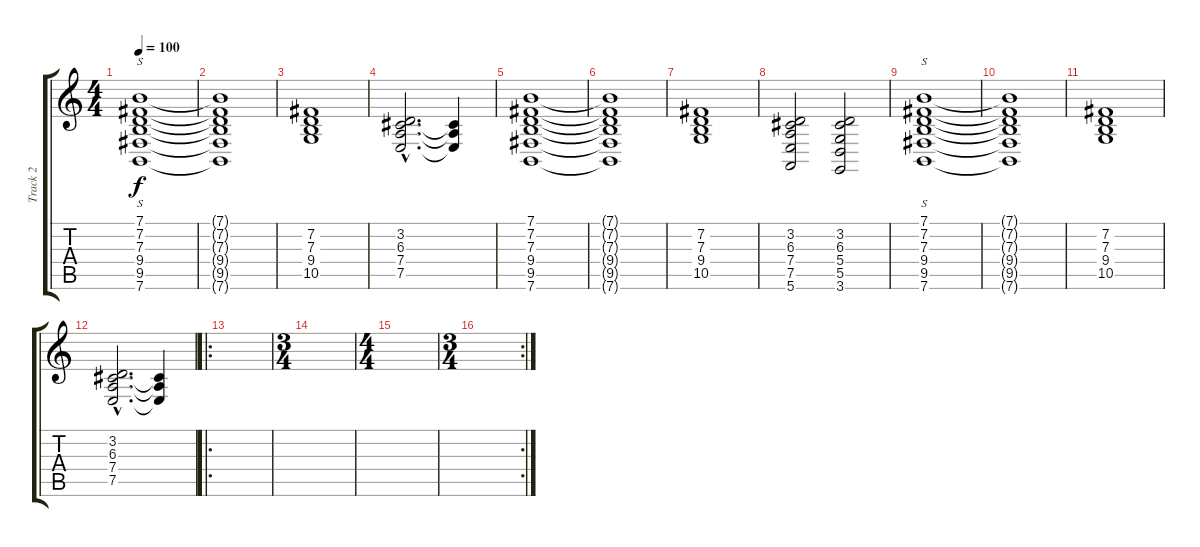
\track ("Track 2" "Track 2") {instrument choiraahs}
\staff {score tabs}
\tuning (E4 B3 G3 D3 A2 E2) {hide}
\ts (4 4)
\tempo 100
\clef g2
\ks c
(7.1 7.2 7.3 9.4 9.5 7.6).1{s dy f volume 7} |
(7.1{t} 7.2{t} 7.3{t} 9.4{t} 9.5{t} 7.6{t}).1 |
(7.2 7.3 9.4 10.5).1 |
(3.2{hac} 6.3{hac} 7.4{hac} 7.5{hac}).2{d} (6.3{t} 7.4{t} 7.5{t}).4{volume 5} |
(7.1 7.2 7.3 9.4 9.5 7.6).1{volume 7} |
(7.1{t} 7.2{t} 7.3{t} 9.4{t} 9.5{t} 7.6{t}).1 |
(7.2 7.3 9.4 10.5).1 |
(3.2 6.3 7.4 7.5 5.6).2 (3.2 6.3 5.4 5.5 3.6).2 |
(7.1 7.2 7.3 9.4 9.5 7.6).1{s volume 7} |
(7.1{t} 7.2{t} 7.3{t} 9.4{t} 9.5{t} 7.6{t}).1 |
(7.2 7.3 9.4 10.5).1 |
(3.2{hac} 6.3{hac} 7.4{hac} 7.5{hac}).2{d} (6.3{t} 7.4{t} 7.5{t}).4{volume 5} |
\ro
|
\ts (3 4)
|
\ts (4 4)
|
\rc 2
\ts (3 4)
